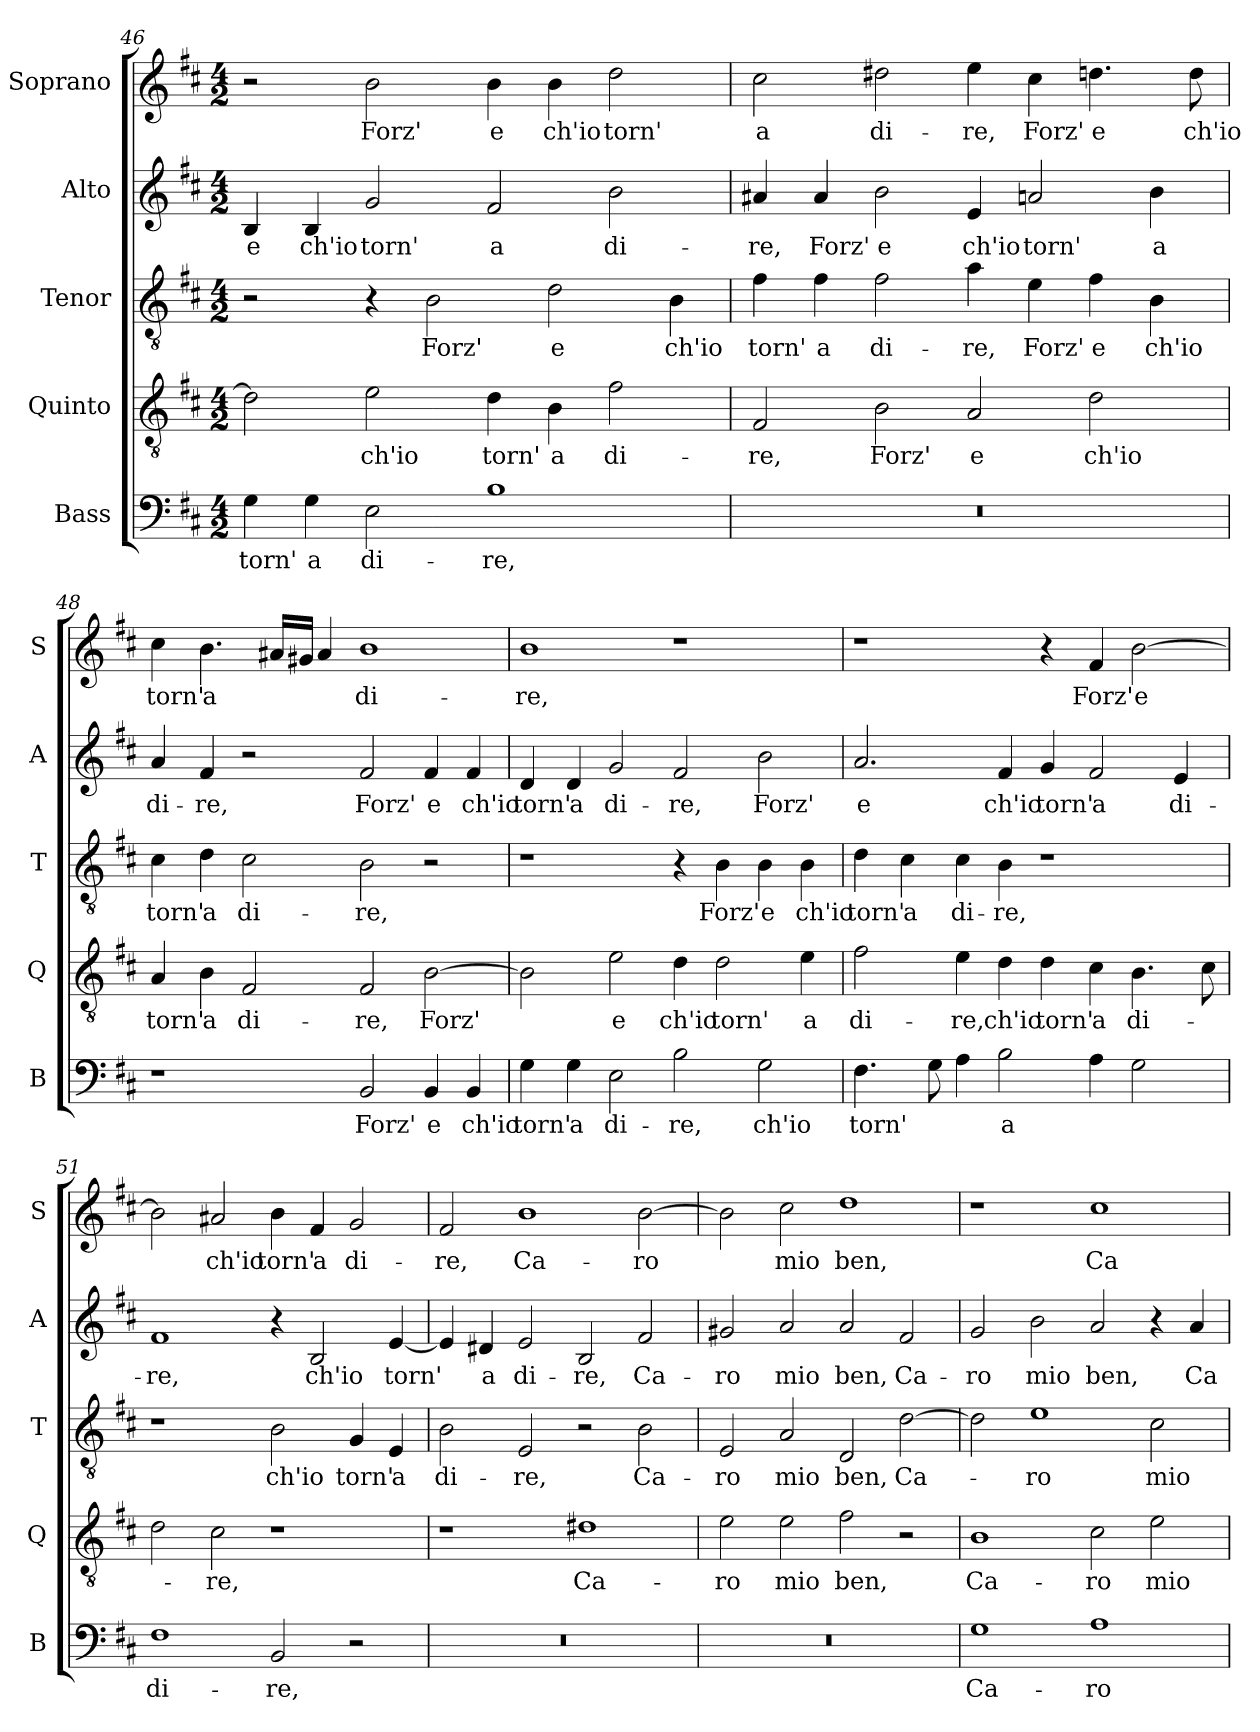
**kern	**text	**kern	**text	**kern	**text	**kern	**text	**kern	**text
*part5	*part5	*part4	*part4	*part3	*part3	*part2	*part2	*part1	*part1
*staff5	*staff5	*staff4	*staff4	*staff3	*staff3	*staff2	*staff2	*staff1	*staff1
*I"Bass	*	*I"Quinto	*	*I"Tenor	*	*I"Alto	*	*I"Soprano	*
*I'B	*	*I'Q	*	*I'T	*	*I'A	*	*I'S	*
!!LO:LB:g=z
*clefF4	*	*clefGv2	*	*clefGv2	*	*clefG2	*	*clefG2	*
*k[f#c#]	*	*k[f#c#]	*	*k[f#c#]	*	*k[f#c#]	*	*k[f#c#]	*
*D:	*	*D:	*	*D:	*	*D:	*	*D:	*
*M4/2	*	*M4/2	*	*M4/2	*	*M4/2	*	*M4/2	*
=46	=46	=46	=46	=46	=46	=46	=46	=46	=46
!	!LO:LY:b	!	!	!	!	!	!LO:LY:b	!	!
4G\	torn'	2d\]	.	2r	.	4B/	e	2r	.
!	!LO:LY:b	!	!	!	!	!	!LO:LY:b	!	!
4G\	a	.	.	.	.	4B/	ch'io	.	.
!	!LO:LY:b	!	!LO:LY:b	!	!	!	!LO:LY:b	!	!LO:LY:b
2E\	di-	2e\	ch'io	4r	.	2g/	torn'	2b\	Forz'
!	!	!	!	!	!LO:LY:b	!	!	!	!
.	.	.	.	2B\	Forz'	.	.	.	.
!	!LO:LY:b	!	!LO:LY:b	!	!	!	!LO:LY:b	!	!LO:LY:b
1B	-re,	4d\	torn'	.	.	2f#/	a	4b\	e
!	!	!	!LO:LY:b	!	!LO:LY:b	!	!	!	!LO:LY:b
.	.	4B\	a	2d\	e	.	.	4b\	ch'io
!	!	!	!LO:LY:b	!	!	!	!LO:LY:b	!	!LO:LY:b
.	.	2f#\	di-	.	.	2b\	di-	2dd\	torn'
!	!	!	!	!	!LO:LY:b	!	!	!	!
.	.	.	.	4B\	ch'io	.	.	.	.
=47	=47	=47	=47	=47	=47	=47	=47	=47	=47
!	!	!	!LO:LY:b	!	!LO:LY:b	!	!LO:LY:b	!	!LO:LY:b
0r	.	2F#/	-re,	4f#\	torn'	4a#X/	-re,	2cc#\	a
!	!	!	!	!	!LO:LY:b	!	!LO:LY:b	!	!
.	.	.	.	4f#\	a	4a#/	Forz'	.	.
!	!	!	!LO:LY:b	!	!LO:LY:b	!	!LO:LY:b	!	!LO:LY:b
.	.	2B\	Forz'	2f#\	di-	2b\	e	2dd#X\	di-
!	!	!	!LO:LY:b	!	!LO:LY:b	!	!LO:LY:b	!	!LO:LY:b
.	.	2A/	e	4a\	-re,	4e/	ch'io	4ee\	-re,
!	!	!	!	!	!LO:LY:b	!	!LO:LY:b	!	!LO:LY:b
.	.	.	.	4e\	Forz'	2an/	torn'	4cc#\	Forz'
!	!	!	!LO:LY:b	!	!LO:LY:b	!	!	!	!LO:LY:b
.	.	2d\	ch'io	4f#\	e	.	.	4.ddn\	e
!	!	!	!	!	!LO:LY:b	!	!LO:LY:b	!	!
.	.	.	.	4B\	ch'io	4b\	a	.	.
!	!	!	!	!	!	!	!	!	!LO:LY:b
.	.	.	.	.	.	.	.	8dd\	ch'io
=48	=48	=48	=48	=48	=48	=48	=48	=48	=48
!	!	!	!LO:LY:b	!	!LO:LY:b	!	!LO:LY:b	!	!LO:LY:b
1r	.	4A/	torn'	4c#\	torn'	4a/	di-	4cc#\	torn'
!	!	!	!LO:LY:b	!	!LO:LY:b	!	!LO:LY:b	!	!LO:LY:b
.	.	4B\	a	4d\	a	4f#/	-re,	4.b\	a
!	!	!	!LO:LY:b	!	!LO:LY:b	!	!	!	!
.	.	2F#/	di-	2c#\	di-	2r	.	.	.
.	.	.	.	.	.	.	.	16a#X/LL	.
.	.	.	.	.	.	.	.	16g#X/JJ	.
.	.	.	.	.	.	.	.	4a#/	.
!	!LO:LY:b	!	!LO:LY:b	!	!LO:LY:b	!	!LO:LY:b	!	!LO:LY:b
2BB/	Forz'	2F#/	-re,	2B\	-re,	2f#/	Forz'	1b	di-
!	!LO:LY:b	!	!LO:LY:b	!	!	!	!LO:LY:b	!	!
4BB/	e	[2B\	Forz'	2r	.	4f#/	e	.	.
!	!LO:LY:b	!	!	!	!	!	!LO:LY:b	!	!
4BB/	ch'io	.	.	.	.	4f#/	ch'io	.	.
!!LO:PB:g=z
=49	=49	=49	=49	=49	=49	=49	=49	=49	=49
!	!LO:LY:b	!	!	!	!	!	!LO:LY:b	!	!LO:LY:b
4G\	torn'	2B\]	.	1r	.	4d/	torn'	1b	-re,
!	!LO:LY:b	!	!	!	!	!	!LO:LY:b	!	!
4G\	a	.	.	.	.	4d/	a	.	.
!	!LO:LY:b	!	!LO:LY:b	!	!	!	!LO:LY:b	!	!
2E\	di-	2e\	e	.	.	2g/	di-	.	.
!	!LO:LY:b	!	!LO:LY:b	!	!	!	!LO:LY:b	!	!
2B\	-re,	4d\	ch'io	4r	.	2f#/	-re,	1r	.
!	!	!	!LO:LY:b	!	!LO:LY:b	!	!	!	!
.	.	2d\	torn'	4B\	Forz'	.	.	.	.
!	!LO:LY:b	!	!	!	!LO:LY:b	!	!LO:LY:b	!	!
2G\	ch'io	.	.	4B\	e	2b\	Forz'	.	.
!	!	!	!LO:LY:b	!	!LO:LY:b	!	!	!	!
.	.	4e\	a	4B\	ch'io	.	.	.	.
=50	=50	=50	=50	=50	=50	=50	=50	=50	=50
!	!LO:LY:b	!	!LO:LY:b	!	!LO:LY:b	!	!LO:LY:b	!	!
4.F#\	torn'	2f#\	di-	4d\	torn'	2.a/	e	1r	.
!	!	!	!	!	!LO:LY:b	!	!	!	!
.	.	.	.	4c#\	a	.	.	.	.
8G\	.	.	.	.	.	.	.	.	.
!	!	!	!LO:LY:b	!	!LO:LY:b	!	!	!	!
4A\	.	4e\	-re,	4c#\	di-	.	.	.	.
!	!LO:LY:b	!	!LO:LY:b	!	!LO:LY:b	!	!LO:LY:b	!	!
2B\	a	4d\	ch'io	4B\	-re,	4f#/	ch'io	.	.
!	!	!	!LO:LY:b	!	!	!	!LO:LY:b	!	!
.	.	4d\	torn'	1r	.	4g/	torn'	4r	.
!	!	!	!LO:LY:b	!	!	!	!LO:LY:b	!	!LO:LY:b
4A\	.	4c#\	a	.	.	2f#/	a	4f#/	Forz'
!	!	!	!LO:LY:b	!	!	!	!	!	!LO:LY:b
2G\	.	4.B\	di-	.	.	.	.	[2b\	e
!	!	!	!	!	!	!	!LO:LY:b	!	!
.	.	.	.	.	.	4e/	di-	.	.
.	.	8c#\	.	.	.	.	.	.	.
=51	=51	=51	=51	=51	=51	=51	=51	=51	=51
!	!LO:LY:b	!	!	!	!	!	!LO:LY:b	!	!
1F#	di-	2d\	.	1r	.	1f#	-re,	2b\]	.
!	!	!	!LO:LY:b	!	!	!	!	!	!LO:LY:b
.	.	2c#\	-re,	.	.	.	.	2a#X/	ch'io
!	!LO:LY:b	!	!	!	!LO:LY:b	!	!	!	!LO:LY:b
2BB/	-re,	1r	.	2B\	ch'io	4r	.	4b\	torn'
!	!	!	!	!	!	!	!LO:LY:b	!	!LO:LY:b
.	.	.	.	.	.	2B/	ch'io	4f#/	a
!	!	!	!	!	!LO:LY:b	!	!	!	!LO:LY:b
2r	.	.	.	4G/	torn'	.	.	2g/	di-
!	!	!	!	!	!LO:LY:b	!	!LO:LY:b	!	!
.	.	.	.	4E/	a	[4e/	torn'	.	.
!!LO:LB:g=z
=52	=52	=52	=52	=52	=52	=52	=52	=52	=52
!	!	!	!	!	!LO:LY:b	!	!	!	!LO:LY:b
0r	.	1r	.	2B\	di-	4e/]	.	2f#/	-re,
!	!	!	!	!	!	!	!LO:LY:b	!	!
.	.	.	.	.	.	4d#X/	a	.	.
!	!	!	!	!	!LO:LY:b	!	!LO:LY:b	!	!LO:LY:b
.	.	.	.	2E/	-re,	2e/	di-	1b	Ca-
!	!	!	!LO:LY:b	!	!	!	!LO:LY:b	!	!
.	.	1d#X	Ca-	2r	.	2B/	-re,	.	.
!	!	!	!	!	!LO:LY:b	!	!LO:LY:b	!	!LO:LY:b
.	.	.	.	2B\	Ca-	2f#/	Ca-	[2b\	-ro
=53	=53	=53	=53	=53	=53	=53	=53	=53	=53
!	!	!	!LO:LY:b	!	!LO:LY:b	!	!LO:LY:b	!	!
0r	.	2e\	-ro	2E/	-ro	2g#X/	-ro	2b\]	.
!	!	!	!LO:LY:b	!	!LO:LY:b	!	!LO:LY:b	!	!LO:LY:b
.	.	2e\	mio	2A/	mio	2a/	mio	2cc#\	mio
!	!	!	!LO:LY:b	!	!LO:LY:b	!	!LO:LY:b	!	!LO:LY:b
.	.	2f#\	ben,	2D/	ben,	2a/	ben,	1dd	ben,
!	!	!	!	!	!LO:LY:b	!	!LO:LY:b	!	!
.	.	2r	.	[2d\	Ca-	2f#/	Ca-	.	.
=54	=54	=54	=54	=54	=54	=54	=54	=54	=54
!	!LO:LY:b	!	!LO:LY:b	!	!	!	!LO:LY:b	!	!
1G	Ca-	1B	Ca-	2d\]	.	2g/	-ro	1r	.
!	!	!	!	!	!LO:LY:b	!	!LO:LY:b	!	!
.	.	.	.	1e	-ro	2b\	mio	.	.
!	!LO:LY:b	!	!LO:LY:b	!	!	!	!LO:LY:b	!	!LO:LY:b
1A	-ro	2c#\	-ro	.	.	2a/	ben,	1cc#	Ca-
!	!	!	!LO:LY:b	!	!LO:LY:b	!	!	!	!
.	.	2e\	mio	2c#\	mio	4r	.	.	.
!	!	!	!	!	!	!	!LO:LY:b	!	!
.	.	.	.	.	.	4a/	Ca-	.	.
=	=	=	=	=	=	=	=	=	=
*-	*-	*-	*-	*-	*-	*-	*-	*-	*-
